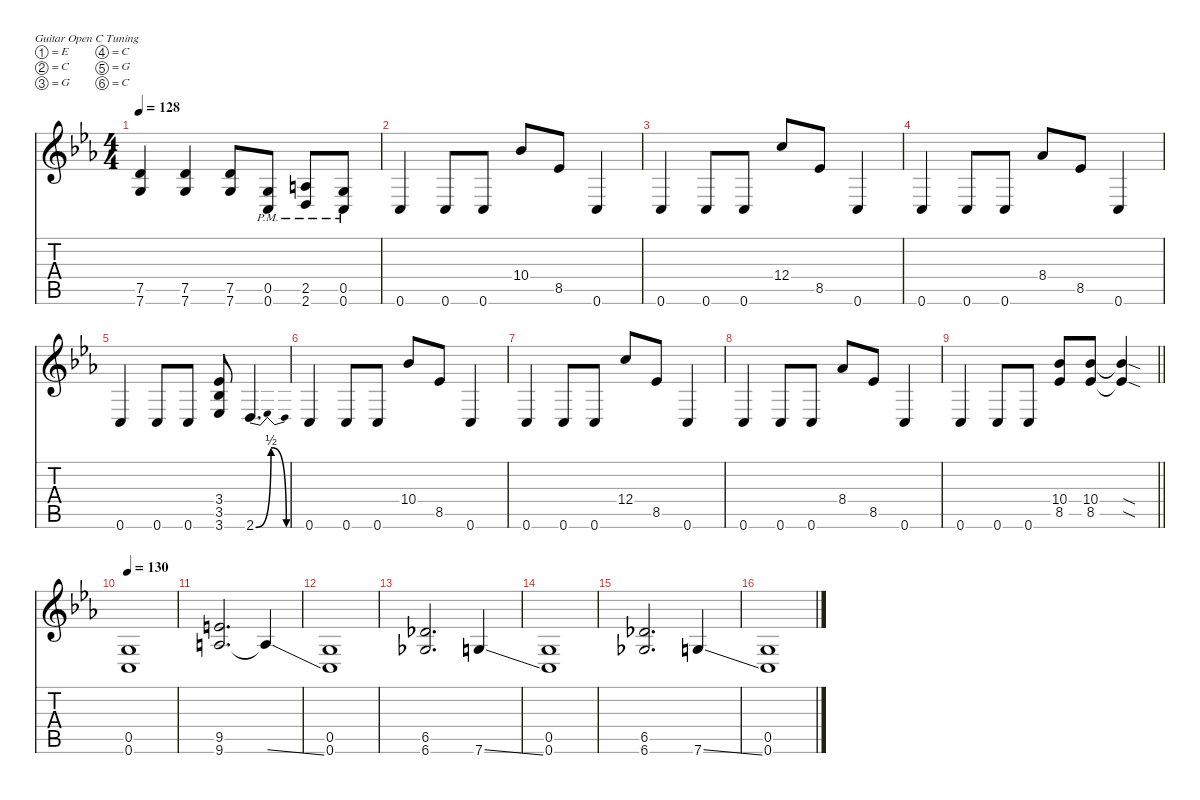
\defaultSystemsLayout 4
\hideDynamics
\bracketExtendMode nobrackets
\singleTrackTrackNamePolicy hidden
\multiTrackTrackNamePolicy hidden
\firstSystemTrackNameMode fullname
\otherSystemsTrackNameOrientation horizontal
\track ("Guitar 1" "dist.guit.") {mute instrument distortionguitar}
\staff {score tabs}
\tuning (E4 C4 G3 C3 G2 C2)
\ts (4 4)
\tempo 128
\clef g2
\ks cminor
(7.5{acc forcenatural} 7.6{acc forcenatural}).4{dy f beam Up} (7.5{acc forcenatural} 7.6{acc forcenatural}).4{beam Up} (7.5{acc forcenatural} 7.6{acc forcenatural}).8{beam Up} (0.5{pm acc forcenatural} 0.6{pm acc forcenatural}).8{beam Up} (2.5{pm acc forcenatural} 2.6{pm acc forcenatural}).8{beam Up} (0.5{pm acc forcenatural} 0.6{pm acc forcenatural}).8{beam Up} |
0.6{acc forcenatural}.4{beam Up} 0.6{acc forcenatural}.8{beam Up} 0.6{acc forcenatural}.8{beam Up} 10.4{acc b}.8{beam Up} 8.5{acc b}.8{beam Up} 0.6{acc forcenatural}.4{beam Up} |
0.6{acc forcenatural}.4{beam Up} 0.6{acc forcenatural}.8{beam Up} 0.6{acc forcenatural}.8{beam Up} 12.4{acc forcenatural}.8{beam Up} 8.5{acc b}.8{beam Up} 0.6{acc forcenatural}.4{beam Up} |
0.6{acc forcenatural}.4{beam Up} 0.6{acc forcenatural}.8{beam Up} 0.6{acc forcenatural}.8{beam Up} 8.4{acc b}.8{beam Up} 8.5{acc b}.8{beam Up} 0.6{acc forcenatural}.4{beam Up} |
0.6{acc forcenatural}.4{beam Up} 0.6{acc forcenatural}.8{beam Up} 0.6{acc forcenatural}.8{beam Up} (3.4{acc b} 3.5{acc b} 3.6{acc b}).8{beam Up} 2.6{be (bendrelease 0 0 15 2 30 2 45 0) acc forcenatural}.4{d beam Up} |
0.6{acc forcenatural}.4{beam Up} 0.6{acc forcenatural}.8{beam Up} 0.6{acc forcenatural}.8{beam Up} 10.4{acc b}.8{beam Up} 8.5{acc b}.8{beam Up} 0.6{acc forcenatural}.4{beam Up} |
0.6{acc forcenatural}.4{beam Up} 0.6{acc forcenatural}.8{beam Up} 0.6{acc forcenatural}.8{beam Up} 12.4{acc forcenatural}.8{beam Up} 8.5{acc b}.8{beam Up} 0.6{acc forcenatural}.4{beam Up} |
0.6{acc forcenatural}.4{beam Up} 0.6{acc forcenatural}.8{beam Up} 0.6{acc forcenatural}.8{beam Up} 8.4{acc b}.8{beam Up} 8.5{acc b}.8{beam Up} 0.6{acc forcenatural}.4{beam Up} |
\barLineRight lightlight
0.6{acc forcenatural}.4{beam Up} 0.6{acc forcenatural}.8{beam Up} 0.6{acc forcenatural}.8{beam Up} (10.4{acc b} 8.5{acc b}).8{beam Up} (10.4{acc b} 8.5{acc b}).8{beam Up} (10.4{sod t acc b} 8.5{sod t acc b}).4{beam Up} |
\tempo 130
(0.5{acc forcenatural} 0.6{acc forcenatural}).1{beam Up} |
(9.5{acc forcenatural} 9.6{acc forcenatural}).2{d beam Up} 9.6{ss t acc forcenatural}.4{beam Up} |
(0.5{acc forcenatural} 0.6{acc forcenatural}).1{beam Up} |
(6.5{acc b} 6.6{acc b}).2{d beam Up} 7.6{ss acc forcenatural}.4{beam Up} |
(0.5{acc forcenatural} 0.6{acc forcenatural}).1{beam Up} |
(6.5{acc b} 6.6{acc b}).2{d beam Up} 7.6{ss acc forcenatural}.4{beam Up} |
(0.5{acc forcenatural} 0.6{acc forcenatural}).1{beam Up}
